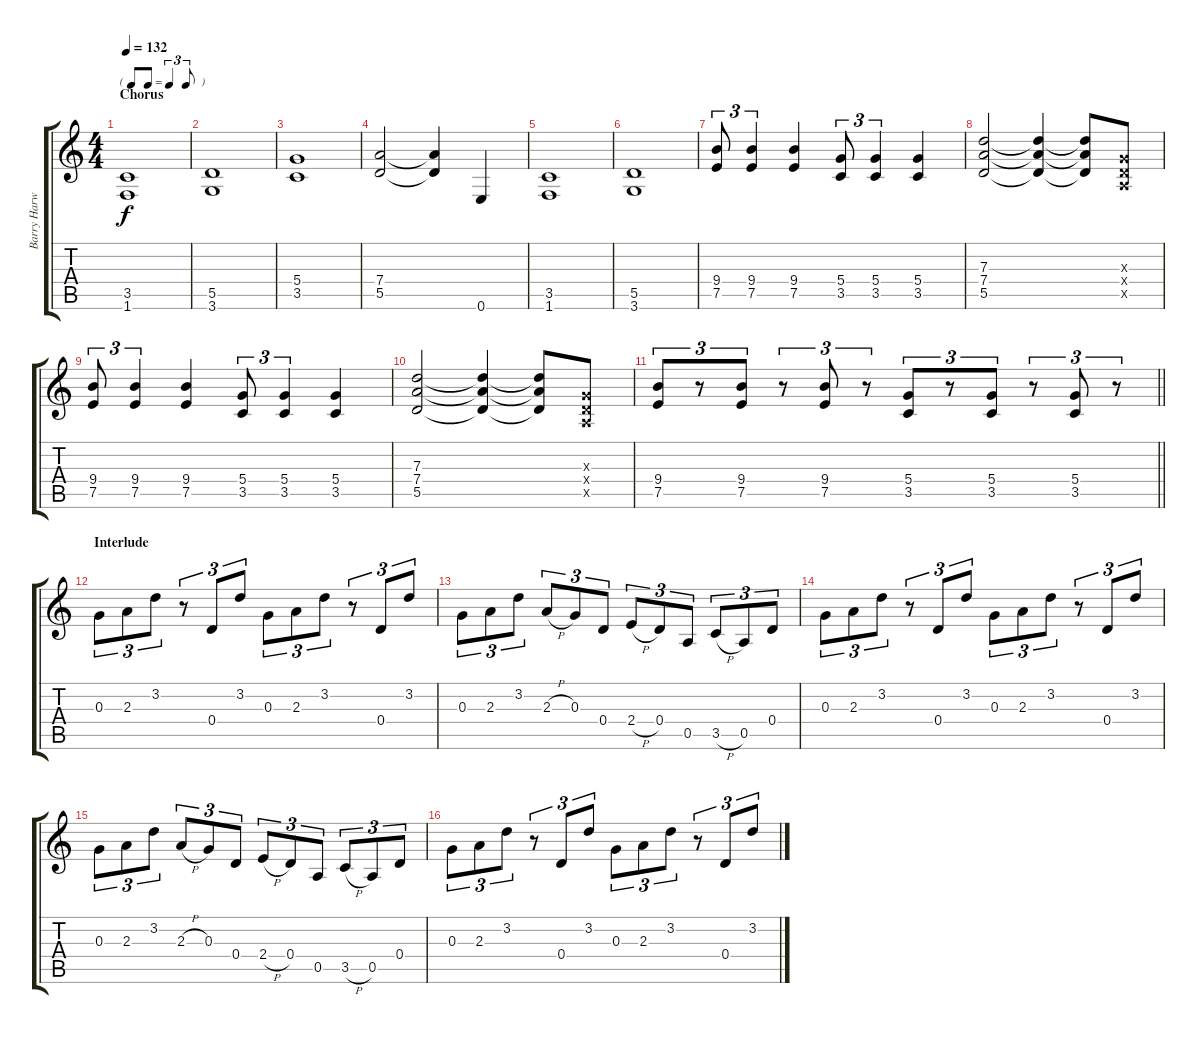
\track ("Barry Harwood (Rhythm II)" "Barry Harw") {instrument distortionguitar}
\staff {score tabs}
\tuning (E4 B3 G3 D3 A2 E2) {hide}
\ts (4 4)
\tf triplet8th
\section ("" "Chorus")
\tempo 132
\clef g2
\ks c
(3.5 1.6).1{dy f} |
(5.5 3.6).1 |
(5.4 3.5).1 |
(7.4 5.5).2 (7.4{t} 5.5{t}).4 0.6.4 |
(3.5 1.6).1 |
(5.5 3.6).1 |
(9.4 7.5).8{tu (3 2)} (9.4 7.5).4{tu (3 2)} (9.4 7.5).4 (5.4 3.5).8{tu (3 2)} (5.4 3.5).4{tu (3 2)} (5.4 3.5).4 |
(7.3 7.4 5.5).2 (7.3{t} 7.4{t} 5.5{t}).4 (7.3{t} 7.4{t} 5.5{t}).8 (0.3{x} 0.4{x} 0.5{x}).8 |
(9.4 7.5).8{tu (3 2)} (9.4 7.5).4{tu (3 2)} (9.4 7.5).4 (5.4 3.5).8{tu (3 2)} (5.4 3.5).4{tu (3 2)} (5.4 3.5).4 |
(7.3 7.4 5.5).2 (7.3{t} 7.4{t} 5.5{t}).4 (7.3{t} 7.4{t} 5.5{t}).8 (0.3{x} 0.4{x} 0.5{x}).8 |
\barLineRight lightlight
(9.4 7.5).8{tu (3 2)} r.8{tu (3 2)} (9.4 7.5).8{tu (3 2)} r.8{tu (3 2)} (9.4 7.5).8{tu (3 2)} r.8{tu (3 2)} (5.4 3.5).8{tu (3 2)} r.8{tu (3 2)} (5.4 3.5).8{tu (3 2)} r.8{tu (3 2)} (5.4 3.5).8{tu (3 2)} r.8{tu (3 2)} |
\section ("" "Interlude")
0.3.8{tu (3 2)} 2.3.8{tu (3 2)} 3.2.8{tu (3 2)} r.8{tu (3 2)} 0.4.8{tu (3 2)} 3.2.8{tu (3 2)} 0.3.8{tu (3 2)} 2.3.8{tu (3 2)} 3.2.8{tu (3 2)} r.8{tu (3 2)} 0.4.8{tu (3 2)} 3.2.8{tu (3 2)} |
0.3.8{tu (3 2)} 2.3.8{tu (3 2)} 3.2.8{tu (3 2)} 2.3{h}.8{tu (3 2)} 0.3.8{tu (3 2)} 0.4.8{tu (3 2)} 2.4{h}.8{tu (3 2)} 0.4.8{tu (3 2)} 0.5.8{tu (3 2)} 3.5{h}.8{tu (3 2)} 0.5.8{tu (3 2)} 0.4.8{tu (3 2)} |
0.3.8{tu (3 2)} 2.3.8{tu (3 2)} 3.2.8{tu (3 2)} r.8{tu (3 2)} 0.4.8{tu (3 2)} 3.2.8{tu (3 2)} 0.3.8{tu (3 2)} 2.3.8{tu (3 2)} 3.2.8{tu (3 2)} r.8{tu (3 2)} 0.4.8{tu (3 2)} 3.2.8{tu (3 2)} |
0.3.8{tu (3 2)} 2.3.8{tu (3 2)} 3.2.8{tu (3 2)} 2.3{h}.8{tu (3 2)} 0.3.8{tu (3 2)} 0.4.8{tu (3 2)} 2.4{h}.8{tu (3 2)} 0.4.8{tu (3 2)} 0.5.8{tu (3 2)} 3.5{h}.8{tu (3 2)} 0.5.8{tu (3 2)} 0.4.8{tu (3 2)} |
0.3.8{tu (3 2)} 2.3.8{tu (3 2)} 3.2.8{tu (3 2)} r.8{tu (3 2)} 0.4.8{tu (3 2)} 3.2.8{tu (3 2)} 0.3.8{tu (3 2)} 2.3.8{tu (3 2)} 3.2.8{tu (3 2)} r.8{tu (3 2)} 0.4.8{tu (3 2)} 3.2.8{tu (3 2)}
